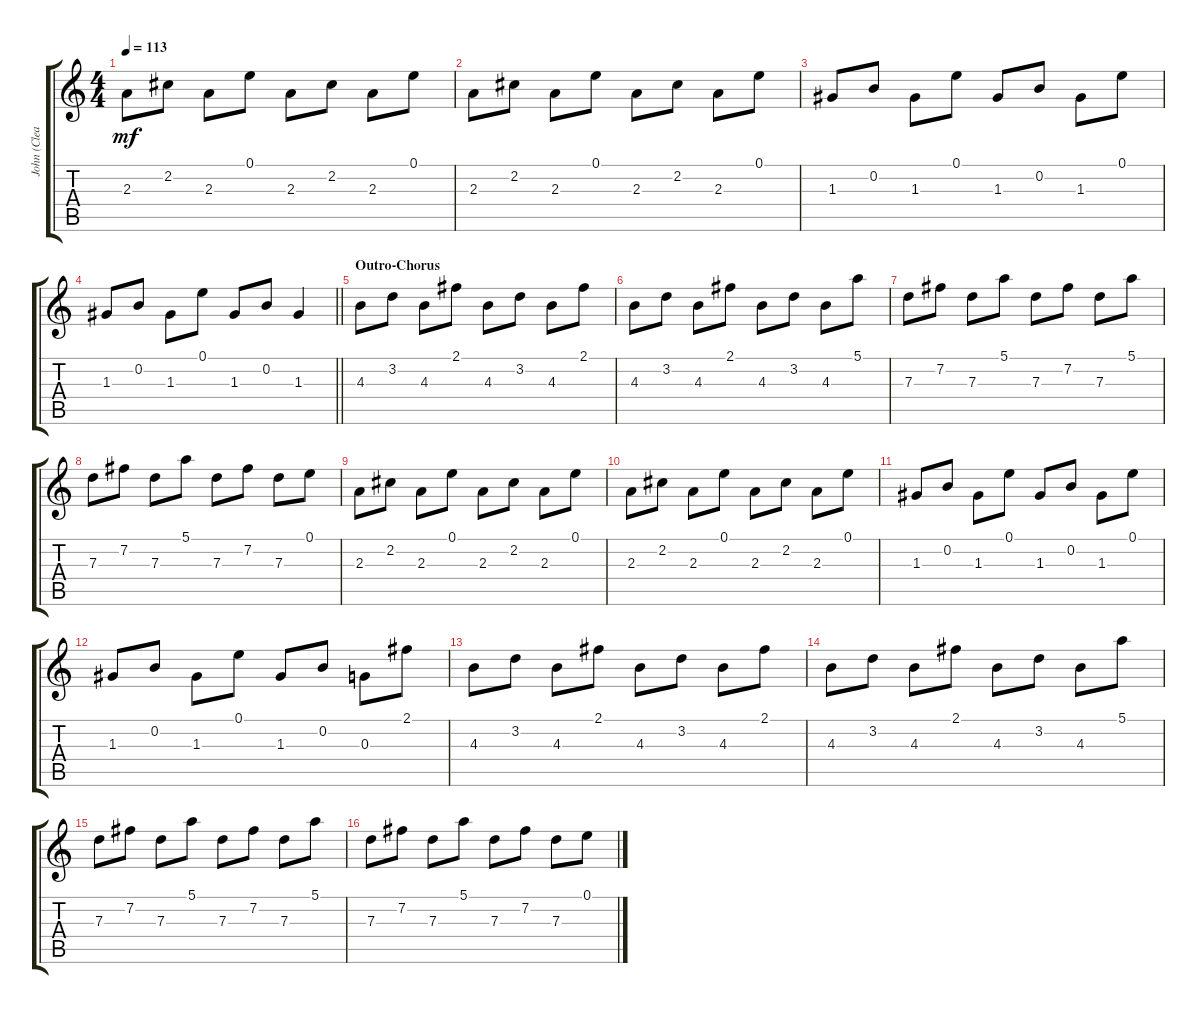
\track ("John (Clean 2)" "John (Clea") {instrument electricguitarclean}
\staff {score tabs}
\tuning (E4 B3 G3 D3 A2 E2) {hide}
\ts (4 4)
\tempo 113
\clef g2
\ks c
2.3.8{dy mf} 2.2.8 2.3.8 0.1.8 2.3.8 2.2.8 2.3.8 0.1.8 |
2.3.8 2.2.8 2.3.8 0.1.8 2.3.8 2.2.8 2.3.8 0.1.8 |
1.3.8 0.2.8 1.3.8 0.1.8 1.3.8 0.2.8 1.3.8 0.1.8 |
\barLineRight lightlight
1.3.8 0.2.8 1.3.8 0.1.8 1.3.8 0.2.8 1.3.4 |
\section ("" "Outro-Chorus")
4.3.8 3.2.8 4.3.8 2.1.8 4.3.8 3.2.8 4.3.8 2.1.8 |
4.3.8 3.2.8 4.3.8 2.1.8 4.3.8 3.2.8 4.3.8 5.1.8 |
7.3.8 7.2.8 7.3.8 5.1.8 7.3.8 7.2.8 7.3.8 5.1.8 |
7.3.8 7.2.8 7.3.8 5.1.8 7.3.8 7.2.8 7.3.8 0.1.8 |
2.3.8 2.2.8 2.3.8 0.1.8 2.3.8 2.2.8 2.3.8 0.1.8 |
2.3.8 2.2.8 2.3.8 0.1.8 2.3.8 2.2.8 2.3.8 0.1.8 |
1.3.8 0.2.8 1.3.8 0.1.8 1.3.8 0.2.8 1.3.8 0.1.8 |
1.3.8 0.2.8 1.3.8 0.1.8 1.3.8 0.2.8 0.3.8 2.1.8 |
4.3.8 3.2.8 4.3.8 2.1.8 4.3.8 3.2.8 4.3.8 2.1.8 |
4.3.8 3.2.8 4.3.8 2.1.8 4.3.8 3.2.8 4.3.8 5.1.8 |
7.3.8 7.2.8 7.3.8 5.1.8 7.3.8 7.2.8 7.3.8 5.1.8 |
7.3.8 7.2.8 7.3.8 5.1.8 7.3.8 7.2.8 7.3.8 0.1.8
